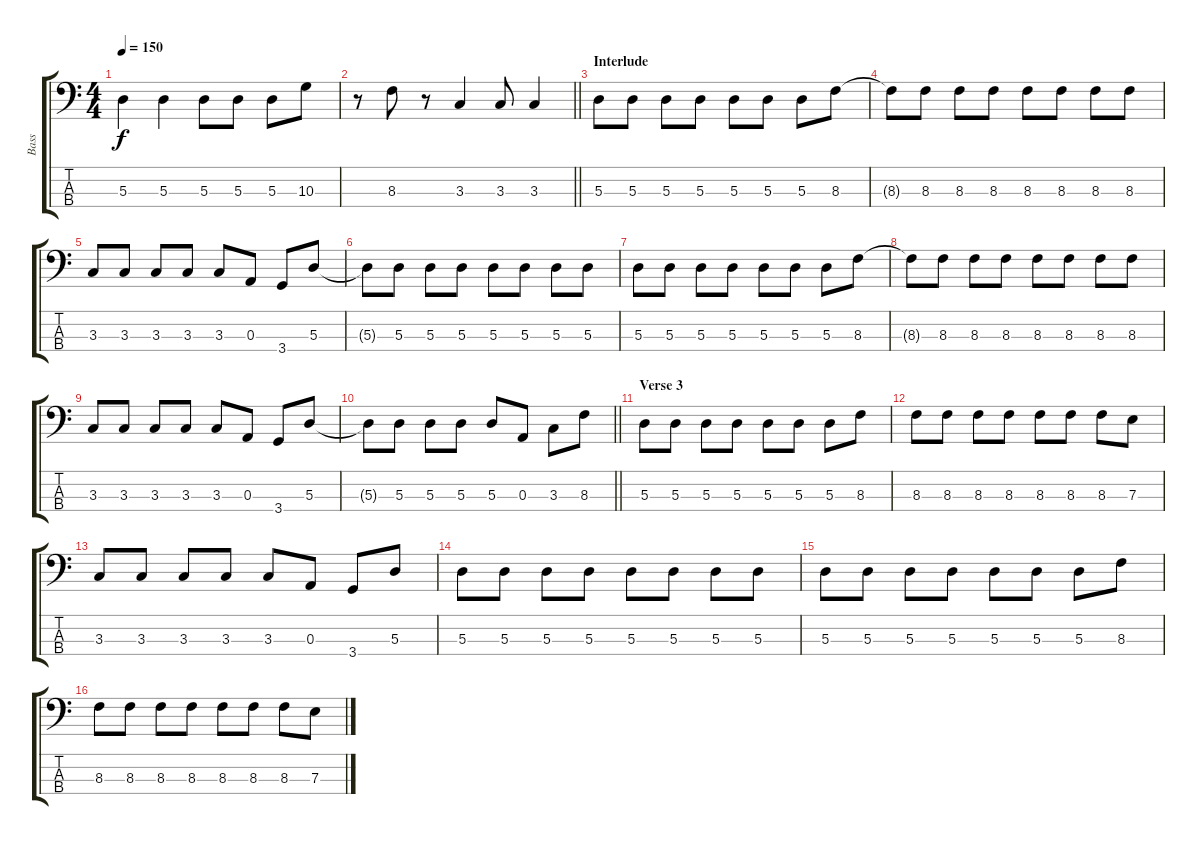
\track ("Bass" "Bass") {instrument electricbasspick}
\staff {score tabs}
\tuning (G2 D2 A1 E1) {hide}
\ts (4 4)
\tempo 150
\clef f4
\ks c
5.3.4{dy f} 5.3.4 5.3.8 5.3.8 5.3.8 10.3.8 |
\barLineRight lightlight
r.8 8.3.8 r.8 3.3.4 3.3.8 3.3.4 |
\section ("" "Interlude")
5.3.8{volume 10} 5.3.8 5.3.8 5.3.8 5.3.8 5.3.8 5.3.8 8.3.8 |
8.3{t}.8 8.3.8 8.3.8 8.3.8 8.3.8 8.3.8 8.3.8 8.3.8 |
3.3.8 3.3.8 3.3.8 3.3.8 3.3.8 0.3.8 3.4.8 5.3.8 |
5.3{t}.8 5.3.8 5.3.8 5.3.8 5.3.8 5.3.8 5.3.8 5.3.8 |
5.3.8 5.3.8 5.3.8 5.3.8 5.3.8 5.3.8 5.3.8 8.3.8 |
8.3{t}.8 8.3.8 8.3.8 8.3.8 8.3.8 8.3.8 8.3.8 8.3.8 |
3.3.8 3.3.8 3.3.8 3.3.8 3.3.8 0.3.8 3.4.8 5.3.8 |
\barLineRight lightlight
5.3{t}.8 5.3.8 5.3.8 5.3.8 5.3.8 0.3.8 3.3.8 8.3.8 |
\section ("" "Verse 3")
5.3.8 5.3.8 5.3.8 5.3.8 5.3.8 5.3.8 5.3.8 8.3.8 |
8.3.8 8.3.8 8.3.8 8.3.8 8.3.8 8.3.8 8.3.8 7.3.8 |
3.3.8 3.3.8 3.3.8 3.3.8 3.3.8 0.3.8 3.4.8 5.3.8 |
5.3.8 5.3.8 5.3.8 5.3.8 5.3.8 5.3.8 5.3.8 5.3.8 |
5.3.8 5.3.8 5.3.8 5.3.8 5.3.8 5.3.8 5.3.8 8.3.8 |
8.3.8 8.3.8 8.3.8 8.3.8 8.3.8 8.3.8 8.3.8 7.3.8
